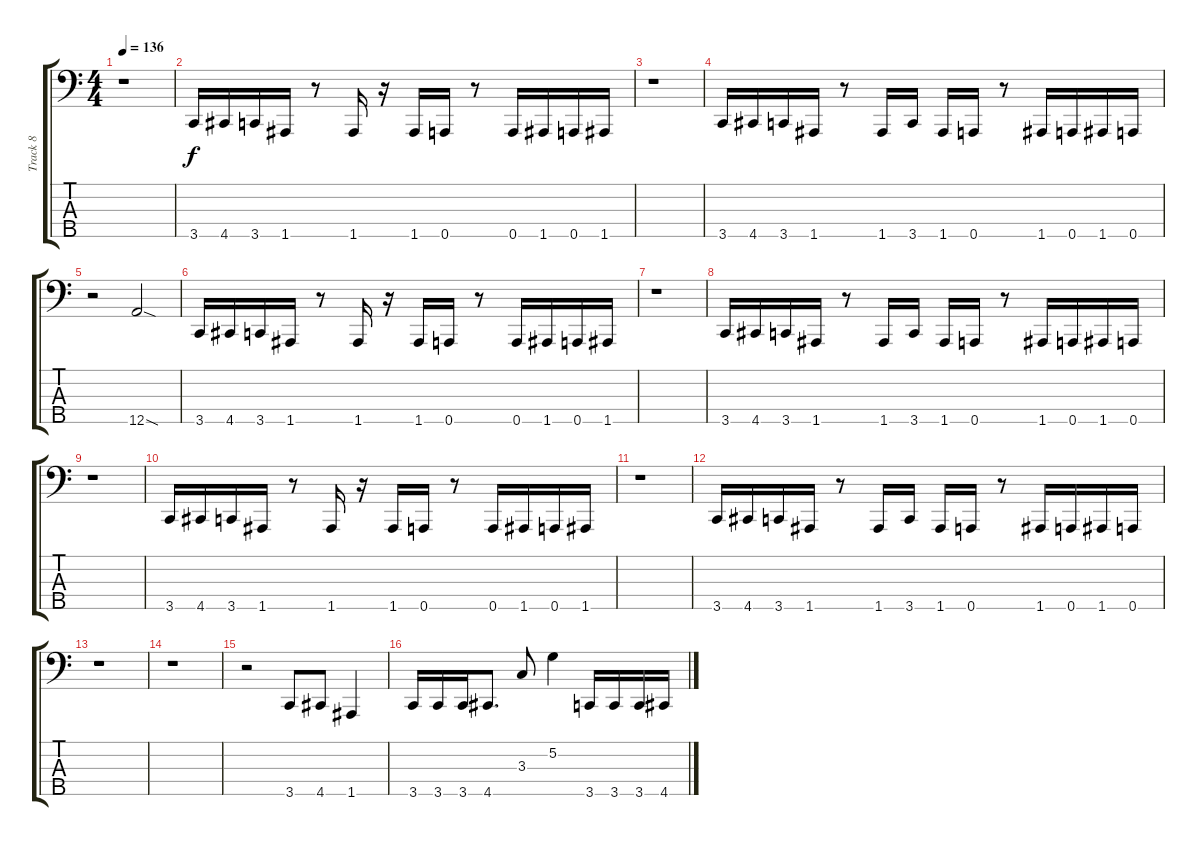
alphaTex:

\track ("Track 8" "Track 8") {instrument acousticguitarsteel}
\staff {score tabs}
\tuning (G2 D2 A1 E1 A0) {hide}
\ts (4 4)
\tempo 136
\clef f4
\ks c
r.1{dy f} |
3.5.16 4.5.16 3.5.16 1.5.16 r.8 1.5.16 r.16 1.5.16 0.5.16 r.8 0.5.16 1.5.16 0.5.16 1.5.16 |
r.1 |
3.5.16 4.5.16 3.5.16 1.5.16 r.8 1.5.16 3.5.16 1.5.16 0.5.16 r.8 1.5.16 0.5.16 1.5.16 0.5.16 |
r.2 12.5{sod}.2 |
3.5.16 4.5.16 3.5.16 1.5.16 r.8 1.5.16 r.16 1.5.16 0.5.16 r.8 0.5.16 1.5.16 0.5.16 1.5.16 |
r.1 |
3.5.16 4.5.16 3.5.16 1.5.16 r.8 1.5.16 3.5.16 1.5.16 0.5.16 r.8 1.5.16 0.5.16 1.5.16 0.5.16 |
r.1 |
3.5.16 4.5.16 3.5.16 1.5.16 r.8 1.5.16 r.16 1.5.16 0.5.16 r.8 0.5.16 1.5.16 0.5.16 1.5.16 |
r.1 |
3.5.16 4.5.16 3.5.16 1.5.16 r.8 1.5.16 3.5.16 1.5.16 0.5.16 r.8 1.5.16 0.5.16 1.5.16 0.5.16 |
r.1 |
r.1 |
r.2 3.5.8 4.5.8 1.5.4 |
3.5.16 3.5.16 3.5.16 4.5.8{d} 3.3.8 5.2.4 3.5.16 3.5.16 3.5.16 4.5.16
